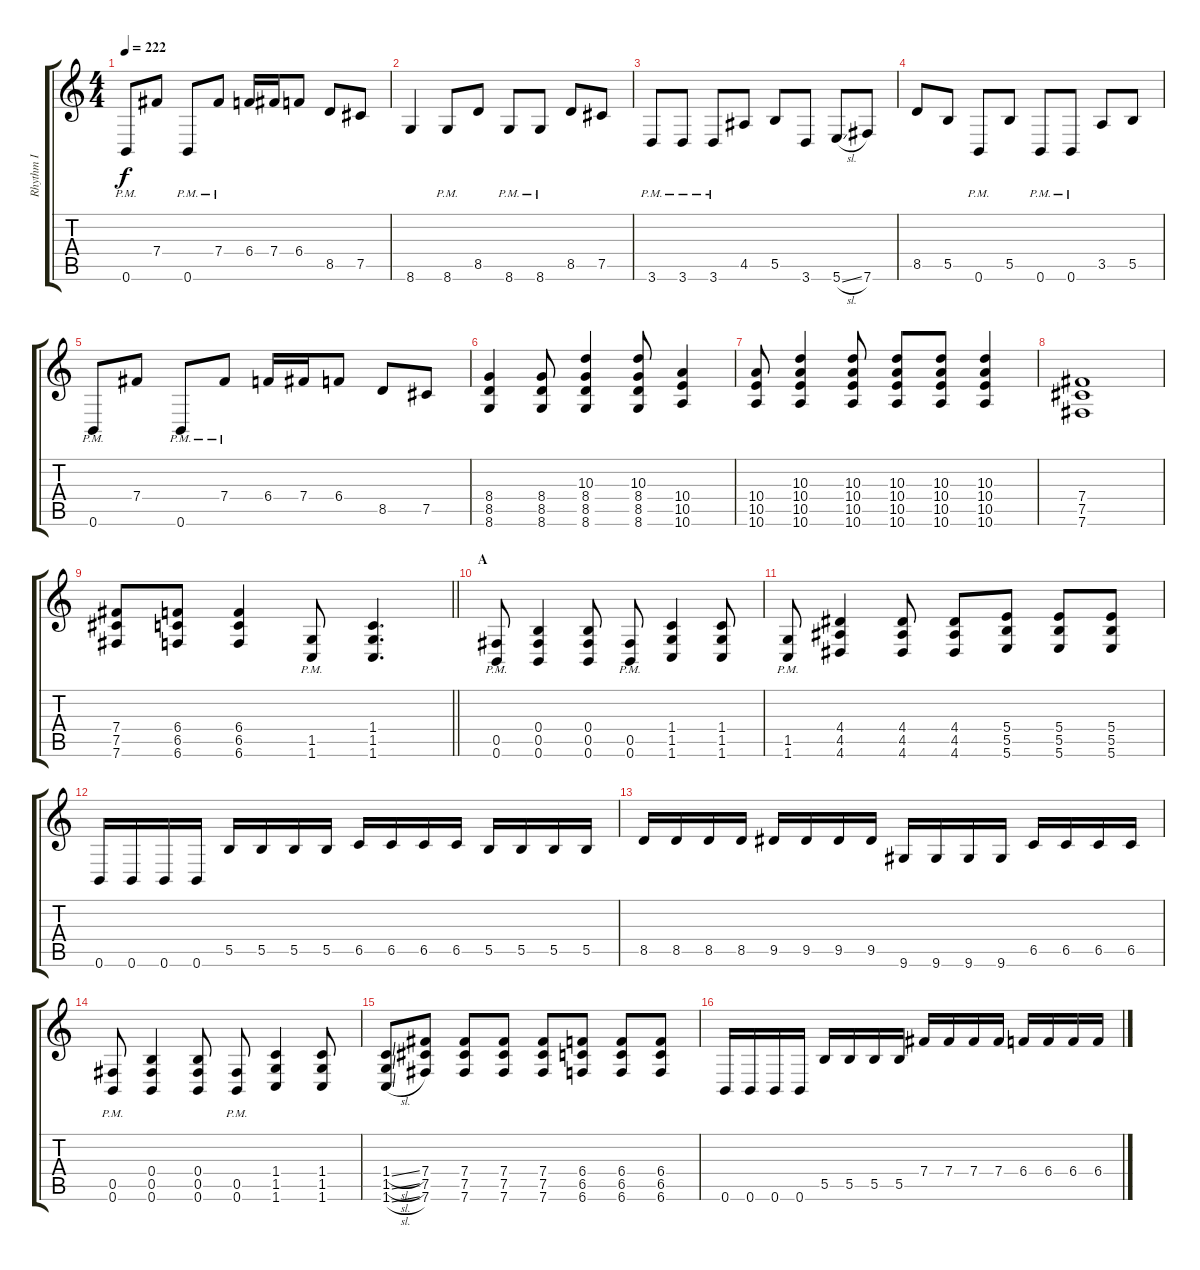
\track ("Rhythm I" "Rhythm I") {instrument distortionguitar}
\staff {score tabs}
\tuning (Db4 Ab3 E3 B2 Gb2 B1) {hide}
\ts (4 4)
\tempo 222
\clef g2
\ks c
0.6{pm}.8{dy f} 7.4.8 0.6{pm}.8 7.4{pm}.8 6.4.16 7.4.16 6.4.8 8.5.8 7.5.8 |
8.6.4 8.6{pm}.8 8.5.8 8.6{pm}.8 8.6{pm}.8 8.5.8 7.5.8 |
3.6{pm}.8 3.6{pm}.8 3.6{pm}.8 4.5.8 5.5.8 3.6.8 5.6{sl}.8 7.6.8 |
8.5.8 5.5.8 0.6{pm}.8 5.5.8 0.6{pm}.8 0.6{pm}.8 3.5.8 5.5.8 |
0.6{pm}.8 7.4.8 0.6{pm}.8 7.4{pm}.8 6.4.16 7.4.16 6.4.8 8.5.8 7.5.8 |
(8.4 8.5 8.6).4 (8.4 8.5 8.6).8 (10.3 8.4 8.5 8.6).4 (10.3 8.4 8.5 8.6).8 (10.4 10.5 10.6).4 |
(10.4 10.5 10.6).8 (10.3 10.4 10.5 10.6).4 (10.3 10.4 10.5 10.6).8 (10.3 10.4 10.5 10.6).8 (10.3 10.4 10.5 10.6).8 (10.3 10.4 10.5 10.6).4 |
(7.4 7.5 7.6).1 |
\barLineRight lightlight
(7.4 7.5 7.6).8 (6.4 6.5 6.6).8 (6.4 6.5 6.6).4 (1.5{pm} 1.6{pm}).8 (1.4 1.5 1.6).4{d} |
\section ("" "A")
(0.5{pm} 0.6{pm}).8 (0.4 0.5 0.6).4 (0.4 0.5 0.6).8 (0.5{pm} 0.6{pm}).8 (1.4 1.5 1.6).4 (1.4 1.5 1.6).8 |
(1.5{pm} 1.6{pm}).8 (4.4 4.5 4.6).4 (4.4 4.5 4.6).8 (4.4 4.5 4.6).8 (5.4 5.5 5.6).8 (5.4 5.5 5.6).8 (5.4 5.5 5.6).8 |
0.6.16 0.6.16 0.6.16 0.6.16 5.5.16 5.5.16 5.5.16 5.5.16 6.5.16 6.5.16 6.5.16 6.5.16 5.5.16 5.5.16 5.5.16 5.5.16 |
8.5.16 8.5.16 8.5.16 8.5.16 9.5.16 9.5.16 9.5.16 9.5.16 9.6.16 9.6.16 9.6.16 9.6.16 6.5.16 6.5.16 6.5.16 6.5.16 |
(0.5{pm} 0.6{pm}).8 (0.4 0.5 0.6).4 (0.4 0.5 0.6).8 (0.5{pm} 0.6{pm}).8 (1.4 1.5 1.6).4 (1.4 1.5 1.6).8 |
(1.4{sl} 1.5{sl} 1.6{sl}).8 (7.4 7.5 7.6).8 (7.4 7.5 7.6).8 (7.4 7.5 7.6).8 (7.4 7.5 7.6).8 (6.4 6.5 6.6).8 (6.4 6.5 6.6).8 (6.4 6.5 6.6).8 |
0.6.16 0.6.16 0.6.16 0.6.16 5.5.16 5.5.16 5.5.16 5.5.16 7.4.16 7.4.16 7.4.16 7.4.16 6.4.16 6.4.16 6.4.16 6.4.16
